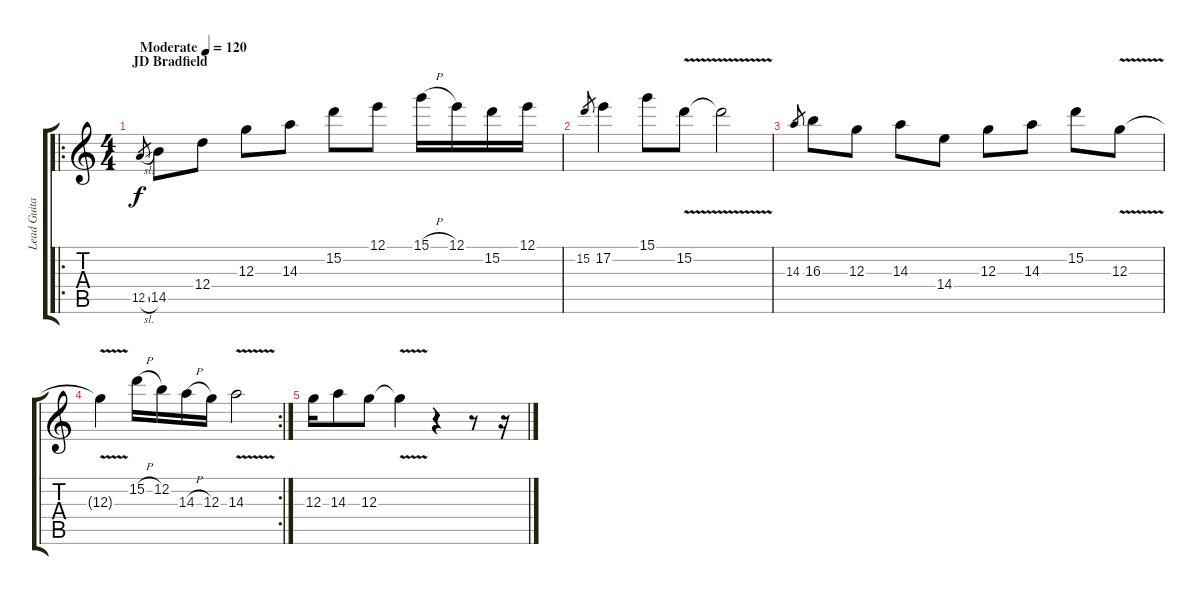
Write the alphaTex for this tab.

\track ("Lead Guitar" "Lead Guita") {instrument electricguitarclean}
\staff {score tabs}
\tuning (E4 B3 G3 D3 A2 E2) {hide}
\ro
\ts (4 4)
\section ("" "JD Bradfield")
\tempo (120 "Moderate")
\clef g2
\ks c
12.5{sl}.8{gr dy f instrument electricguitarclean} 14.5.8 12.4.8 12.3.8 14.3.8 15.2.8 12.1.8 15.1{h}.16 12.1.16 15.2.16 12.1.16 |
15.2.8{gr} 17.2.4 15.1.8 15.2{v}.8 15.2{t}.2 |
14.3.8{gr} 16.3.8 12.3.8 14.3.8 14.4.8 12.3.8 14.3.8 15.2.8 12.3{v}.8 |
\rc 2
12.3{t}.4 15.2{h}.16 12.2.16 14.3{h}.16 12.3.16 14.3{v}.2 |
12.3.16 14.3.8 12.3.8 12.3{v t}.4 r.4 r.8 r.16
